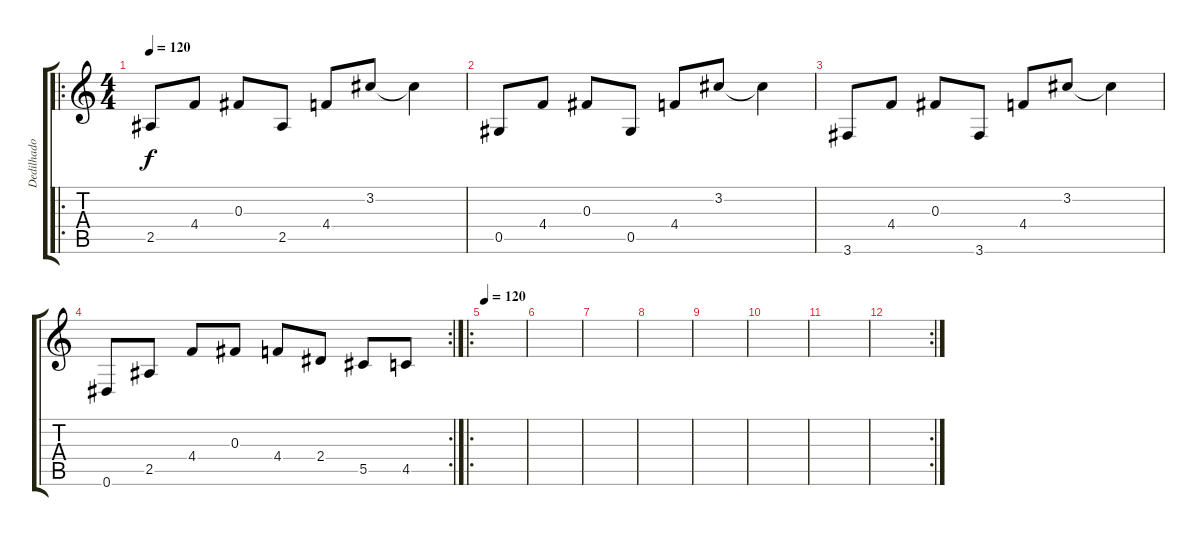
\track ("Dedilhado" "Dedilhado") {instrument acousticguitarnylon}
\staff {score tabs}
\tuning (Eb4 Bb3 Gb3 Db3 Ab2 Eb2) {hide}
\ro
\ts (4 4)
\tempo 120
\tempo 85
\tempo 120
\clef g2
\ks c
2.5.8{dy f instrument acousticguitarnylon} 4.4.8 0.3.8 2.5.8 4.4.8 3.2.8 3.2{t}.4 |
0.5.8 4.4.8 0.3.8 0.5.8 4.4.8 3.2.8 3.2{t}.4 |
3.6.8 4.4.8 0.3.8 3.6.8 4.4.8 3.2.8 3.2{t}.4 |
\rc 2
0.6.8 2.5.8 4.4.8 0.3.8 4.4.8 2.4.8 5.5.8 4.5.8 |
\ro
\tempo 120
|
|
|
|
|
|
|
\rc 2
